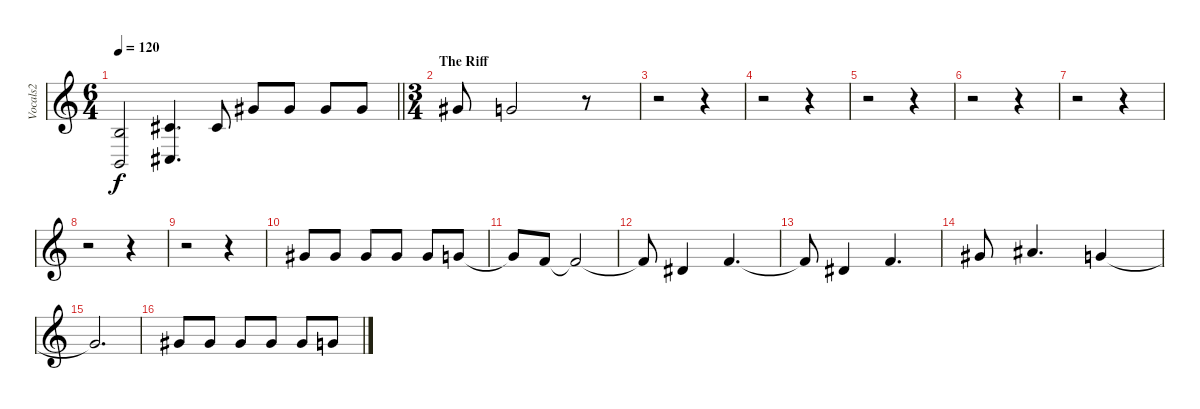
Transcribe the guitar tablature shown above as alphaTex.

\track ("Vocals2" "Vocals2") {instrument stringensemble2}
\staff {score}
\tuning (E4 C4 G3 C3 G2 C2) {hide}
\ts (6 4)
\tempo 120
\clef g2
\barLineRight lightlight
\ks c
(4.3{t} 4.5{t}).2{dy f} (6.3 6.5).4{d} 6.3.8 8.2.8 8.2.8 8.2.8 8.2.8 |
\ts (3 4)
\section ("" "The Riff")
8.2.8 7.2.2 r.8 |
r.2 r.4 |
r.2 r.4 |
r.2 r.4 |
r.2 r.4 |
r.2 r.4 |
r.2 r.4 |
r.2 r.4 |
8.2.8 8.2.8 8.2.8 8.2.8 8.2.8 7.2.8 |
7.2{t}.8 5.2.8 5.2{t}.2 |
5.2{t}.8 3.2.4 5.2.4{d} |
5.2{t}.8 3.2.4 5.2.4{d} |
8.2.8 10.2.4{d} 7.2.4 |
7.2{t}.2{d} |
8.2.8 8.2.8 8.2.8 8.2.8 8.2.8 7.2.8
